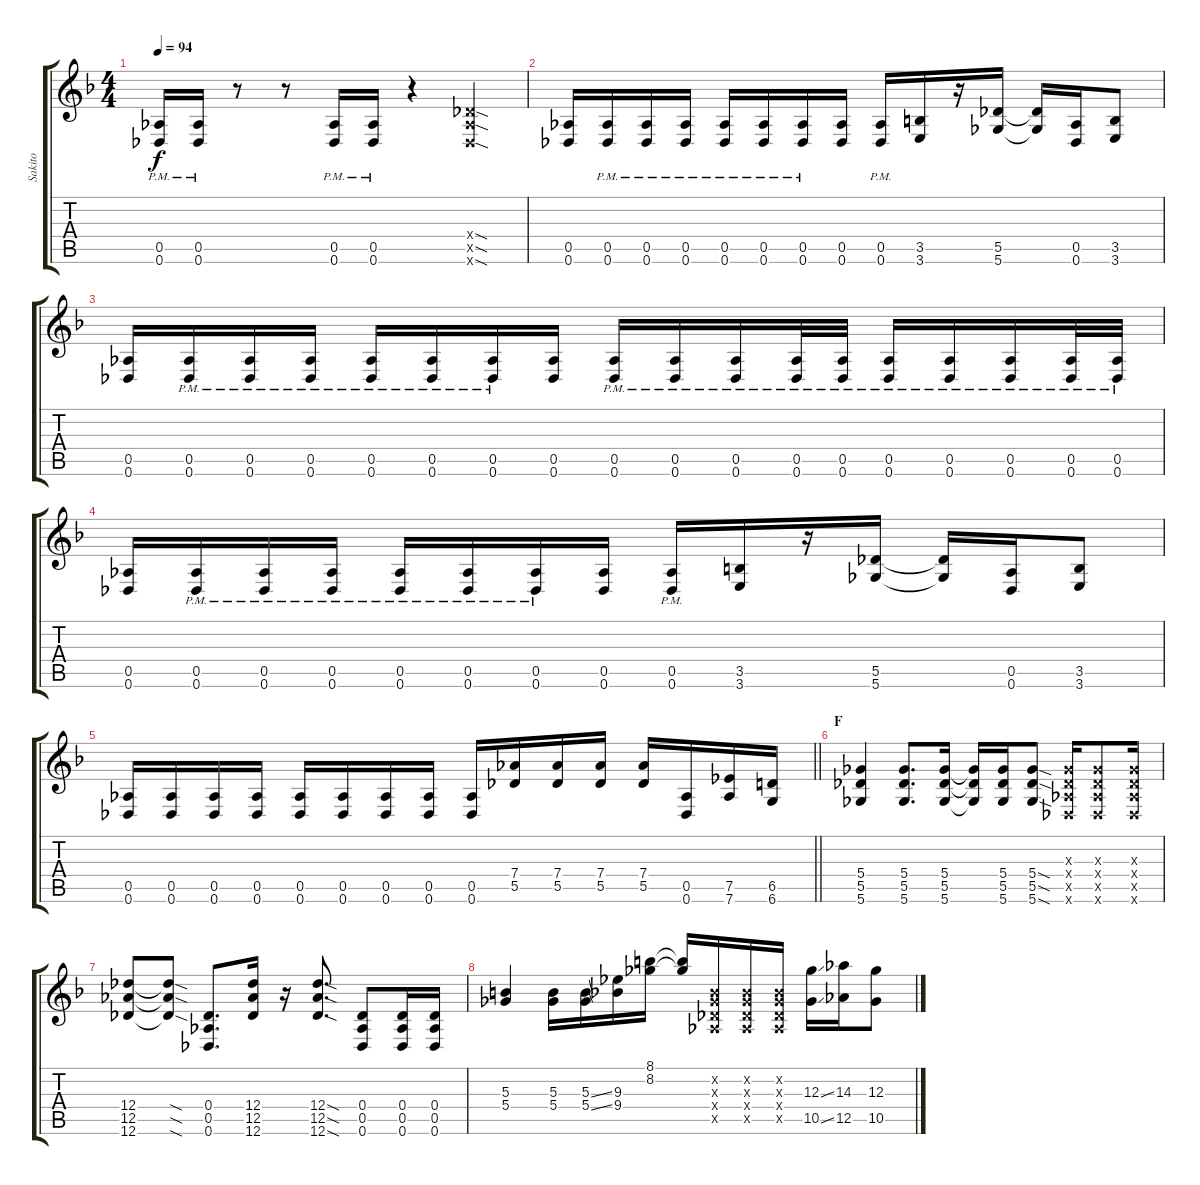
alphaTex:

\track ("Sakito" "Sakito") {instrument distortionguitar}
\staff {score tabs}
\tuning (Eb4 Bb3 Gb3 Db3 Ab2 Db2) {hide}
\ts (4 4)
\tempo 94
\clef g2
\ks f
(0.5{pm} 0.6{pm}).16{dy f} (0.5{pm} 0.6{pm}).16 r.8 r.8 (0.5{pm} 0.6{pm}).16 (0.5{pm} 0.6{pm}).16 r.4 (0.4{sod x} 0.5{sod x} 0.6{sod x}).4 |
(0.5 0.6).16 (0.5{pm} 0.6{pm}).16 (0.5{pm} 0.6{pm}).16 (0.5{pm} 0.6{pm}).16 (0.5{pm} 0.6{pm}).16 (0.5{pm} 0.6{pm}).16 (0.5{pm} 0.6{pm}).16 (0.5 0.6).16 (0.5{pm} 0.6{pm}).16 (3.5 3.6).16 r.16 (5.5 5.6).16 (5.5{t} 5.6{t}).16 (0.5 0.6).16 (3.5 3.6).8 |
(0.5 0.6).16 (0.5{pm} 0.6{pm}).16 (0.5{pm} 0.6{pm}).16 (0.5{pm} 0.6{pm}).16 (0.5{pm} 0.6{pm}).16 (0.5{pm} 0.6{pm}).16 (0.5{pm} 0.6{pm}).16 (0.5 0.6).16 (0.5{pm} 0.6{pm}).16 (0.5{pm} 0.6{pm}).16 (0.5{pm} 0.6{pm}).16 (0.5{pm} 0.6{pm}).32 (0.5{pm} 0.6{pm}).32 (0.5{pm} 0.6{pm}).16 (0.5{pm} 0.6{pm}).16 (0.5{pm} 0.6{pm}).16 (0.5{pm} 0.6{pm}).32 (0.5{pm} 0.6{pm}).32 |
(0.5 0.6).16 (0.5{pm} 0.6{pm}).16 (0.5{pm} 0.6{pm}).16 (0.5{pm} 0.6{pm}).16 (0.5{pm} 0.6{pm}).16 (0.5{pm} 0.6{pm}).16 (0.5{pm} 0.6{pm}).16 (0.5 0.6).16 (0.5{pm} 0.6{pm}).16 (3.5 3.6).16 r.16 (5.5 5.6).16 (5.5{t} 5.6{t}).16 (0.5 0.6).16 (3.5 3.6).8 |
\barLineRight lightlight
(0.5 0.6).16 (0.5 0.6).16 (0.5 0.6).16 (0.5 0.6).16 (0.5 0.6).16 (0.5 0.6).16 (0.5 0.6).16 (0.5 0.6).16 (0.5 0.6).16 (7.4 5.5).16 (7.4 5.5).16 (7.4 5.5).16 (7.4 5.5).16 (0.5 0.6).16 (7.5 7.6).16 (6.5 6.6).16 |
\section ("" "F")
(5.4 5.5 5.6).4 (5.4 5.5 5.6).8{d} (5.4 5.5 5.6).16 (5.4{t} 5.5{t} 5.6{t}).16 (5.4 5.5 5.6).16 (5.4{sod} 5.5{sod} 5.6{sod}).8 (0.3{x} 0.4{x} 0.5{x} 0.6{x}).16 (0.3{x} 0.4{x} 0.5{x} 0.6{x}).8 (0.3{x} 0.4{x} 0.5{x} 0.6{x}).16 |
(12.4 12.5 12.6).8 (12.4{sod t} 12.5{sod t} 12.6{sod t}).8 (0.4 0.5 0.6).8{d} (12.4 12.5 12.6).16 r.16 (12.4{sod} 12.5{sod} 12.6{sod}).8{d} (0.4 0.5 0.6).8 (0.4 0.5 0.6).16 (0.4 0.5 0.6).16 |
(5.3 5.4).4 (5.3 5.4).16 (5.3{ss} 5.4{ss}).16 (9.3 9.4).16 (8.1 8.2).16 (8.1{t} 8.2{t}).16 (0.2{x} 0.3{x} 0.4{x} 0.5{x}).16 (0.2{x} 0.3{x} 0.4{x} 0.5{x}).16 (0.2{x} 0.3{x} 0.4{x} 0.5{x}).16 (12.3{ss} 10.5{ss}).16 (14.3 12.5).16 (12.3 10.5).8
